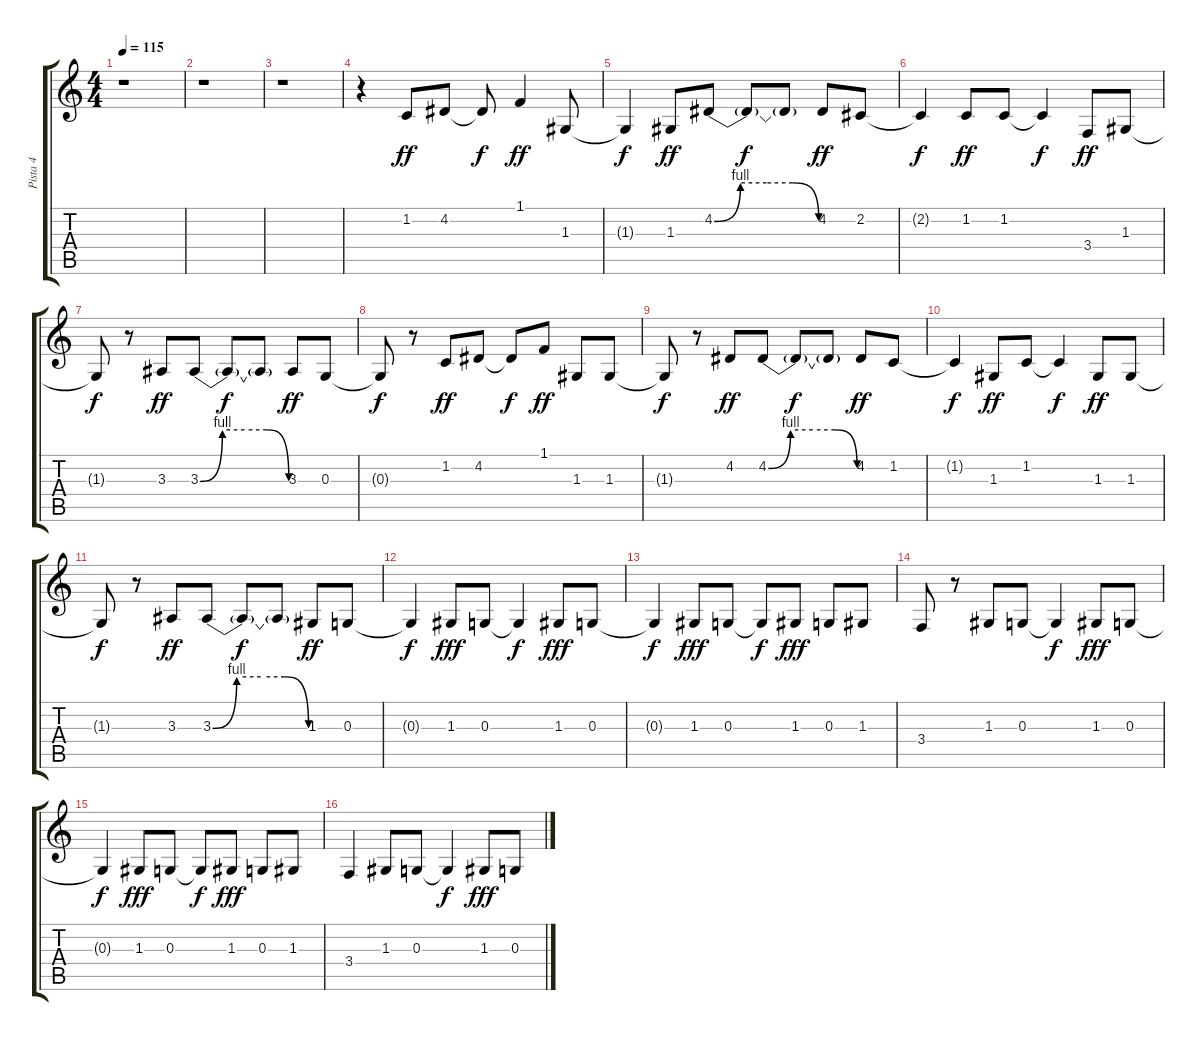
\track ("Pista 4" "Pista 4") {instrument synthbrass1}
\staff {score tabs}
\tuning (E4 B3 G3 D3 A2 E2) {hide}
\ts (4 4)
\tempo 115
\clef g2
\ks c
r.1{dy fff} |
r.1 |
r.1 |
r.4 1.2.8{dy ff instrument choiraahs} 4.2.8 4.2{t}.8{dy f} 1.1.4{dy ff} 1.3.8 |
1.3{t}.4{dy f} 1.3.8{dy ff} 4.2{be (custom 0 0 15 4 30 4 45 4 60 0)}.8 4.2{t}.8{dy f} 4.2{t}.8 4.2.8{dy ff} 2.2.8 |
2.2{t}.4{dy f} 1.2.8{dy ff} 1.2.8 1.2{t}.4{dy f} 3.4.8{dy ff} 1.3.8 |
1.3{t}.8{dy f} r.8 3.3.8{dy ff} 3.3{be (custom 0 0 15 4 30 4 45 4 60 0)}.8 3.3{t}.8{dy f} 3.3{t}.8 3.3.8{dy ff} 0.3.8 |
0.3{t}.8{dy f} r.8 1.2.8{dy ff} 4.2.8 4.2{t}.8{dy f} 1.1.8{dy ff} 1.3.8 1.3.8 |
1.3{t}.8{dy f} r.8 4.2.8{dy ff} 4.2{be (custom 0 0 15 4 30 4 45 4 60 0)}.8 4.2{t}.8{dy f} 4.2{t}.8 4.2.8{dy ff} 1.2.8 |
1.2{t}.4{dy f} 1.3.8{dy ff} 1.2.8 1.2{t}.4{dy f} 1.3.8{dy ff} 1.3.8 |
1.3{t}.8{dy f} r.8 3.3.8{dy ff} 3.3{be (custom 0 0 15 4 30 4 45 4 60 0)}.8 3.3{t}.8{dy f} 3.3{t}.8 1.3.8{dy ff} 0.3.8 |
0.3{t}.4{dy f instrument choiraahs} 1.3.8{dy fff} 0.3.8 0.3{t}.4{dy f} 1.3.8{dy fff} 0.3.8 |
0.3{t}.4{dy f} 1.3.8{dy fff} 0.3.8 0.3{t}.8{dy f} 1.3.8{dy fff} 0.3.8 1.3.8 |
3.4.8 r.8 1.3.8 0.3.8 0.3{t}.4{dy f} 1.3.8{dy fff} 0.3.8 |
0.3{t}.4{dy f} 1.3.8{dy fff} 0.3.8 0.3{t}.8{dy f} 1.3.8{dy fff} 0.3.8 1.3.8 |
3.4.4 1.3.8 0.3.8 0.3{t}.4{dy f} 1.3.8{dy fff} 0.3.8
